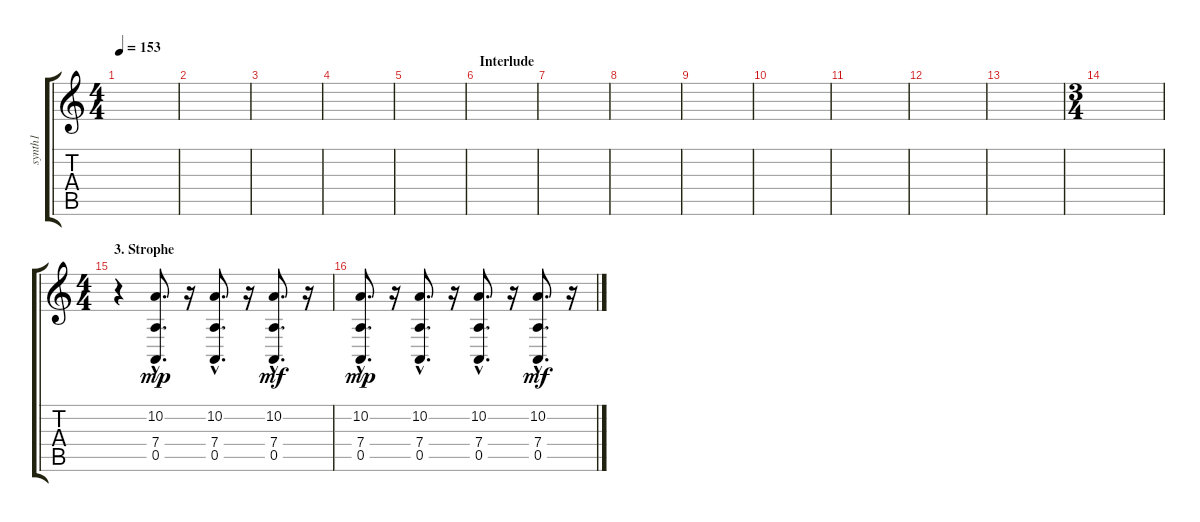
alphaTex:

\track ("synth1" "synth1") {instrument lead8bassandlead}
\staff {score tabs}
\tuning (E4 B3 G3 D3 A2 E2) {hide}
\ts (4 4)
\tempo 153
\clef g2
\ks c
|
|
|
|
|
\section ("" "Interlude")
|
|
|
|
|
|
|
|
\ts (3 4)
|
\ts (4 4)
\section ("" "3. Strophe")
r.4 (10.2{hac} 7.4{hac} 0.5{hac}).8{d dy mp} r.16 (10.2{hac} 7.4{hac} 0.5{hac}).8{d} r.16 (10.2{hac} 7.4{hac} 0.5{hac}).8{d dy mf} r.16 |
(10.2{hac} 7.4{hac} 0.5{hac}).8{d dy mp} r.16 (10.2{hac} 7.4{hac} 0.5{hac}).8{d} r.16 (10.2{hac} 7.4{hac} 0.5{hac}).8{d} r.16 (10.2{hac} 7.4{hac} 0.5{hac}).8{d dy mf} r.16
